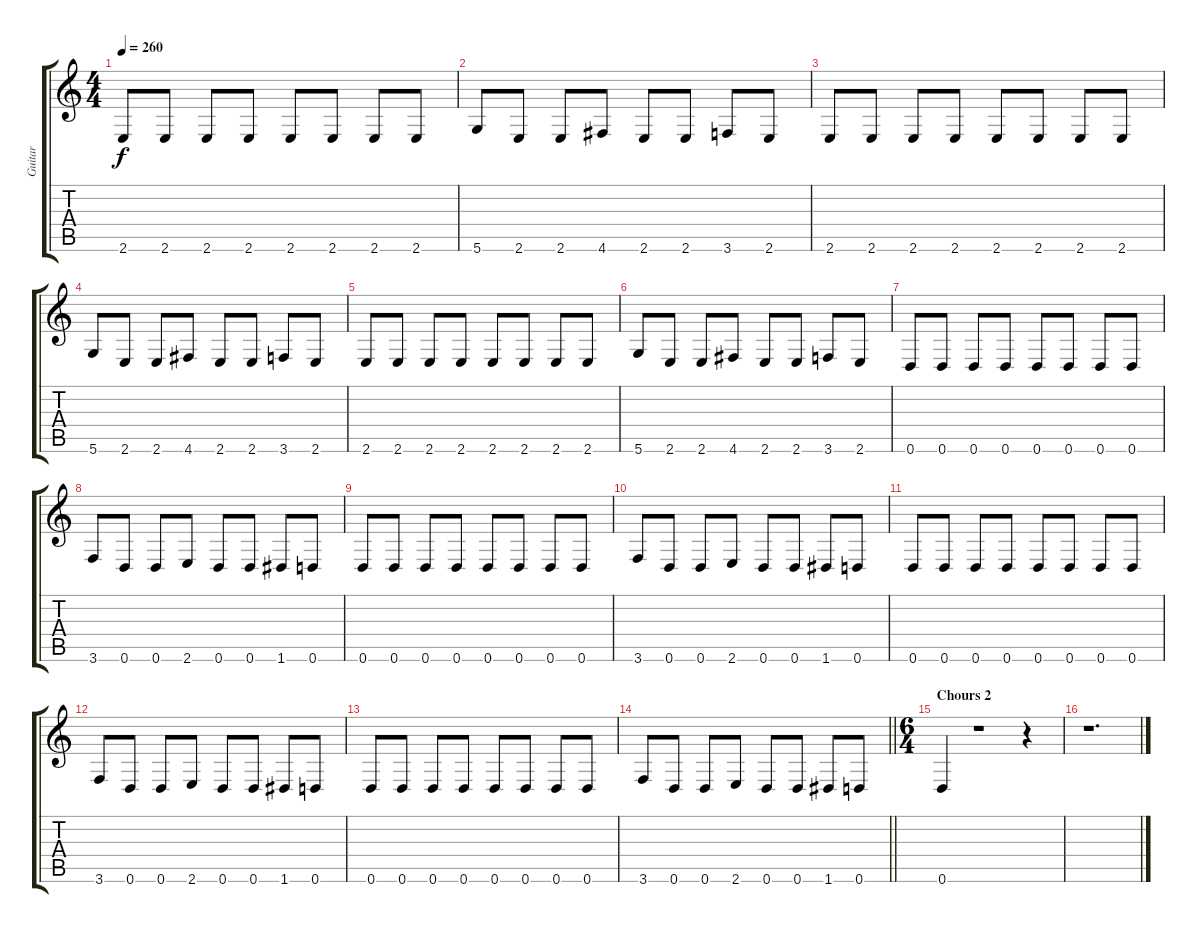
\track ("Guitar" "Guitar") {instrument distortionguitar}
\staff {score tabs}
\tuning (D4 A3 F3 C3 G2 D2) {hide}
\ts (4 4)
\tempo 260
\clef g2
\ks c
2.6.8{dy f} 2.6.8 2.6.8 2.6.8 2.6.8 2.6.8 2.6.8 2.6.8 |
5.6.8 2.6.8 2.6.8 4.6.8 2.6.8 2.6.8 3.6.8 2.6.8 |
2.6.8 2.6.8 2.6.8 2.6.8 2.6.8 2.6.8 2.6.8 2.6.8 |
5.6.8 2.6.8 2.6.8 4.6.8 2.6.8 2.6.8 3.6.8 2.6.8 |
2.6.8 2.6.8 2.6.8 2.6.8 2.6.8 2.6.8 2.6.8 2.6.8 |
5.6.8 2.6.8 2.6.8 4.6.8 2.6.8 2.6.8 3.6.8 2.6.8 |
0.6.8 0.6.8 0.6.8 0.6.8 0.6.8 0.6.8 0.6.8 0.6.8 |
3.6.8 0.6.8 0.6.8 2.6.8 0.6.8 0.6.8 1.6.8 0.6.8 |
0.6.8 0.6.8 0.6.8 0.6.8 0.6.8 0.6.8 0.6.8 0.6.8 |
3.6.8 0.6.8 0.6.8 2.6.8 0.6.8 0.6.8 1.6.8 0.6.8 |
0.6.8 0.6.8 0.6.8 0.6.8 0.6.8 0.6.8 0.6.8 0.6.8 |
3.6.8 0.6.8 0.6.8 2.6.8 0.6.8 0.6.8 1.6.8 0.6.8 |
0.6.8 0.6.8 0.6.8 0.6.8 0.6.8 0.6.8 0.6.8 0.6.8 |
\barLineRight lightlight
3.6.8 0.6.8 0.6.8 2.6.8 0.6.8 0.6.8 1.6.8 0.6.8 |
\ts (6 4)
\section ("" "Chours 2")
0.6.4 r.1 r.4 |
r.1{d}
